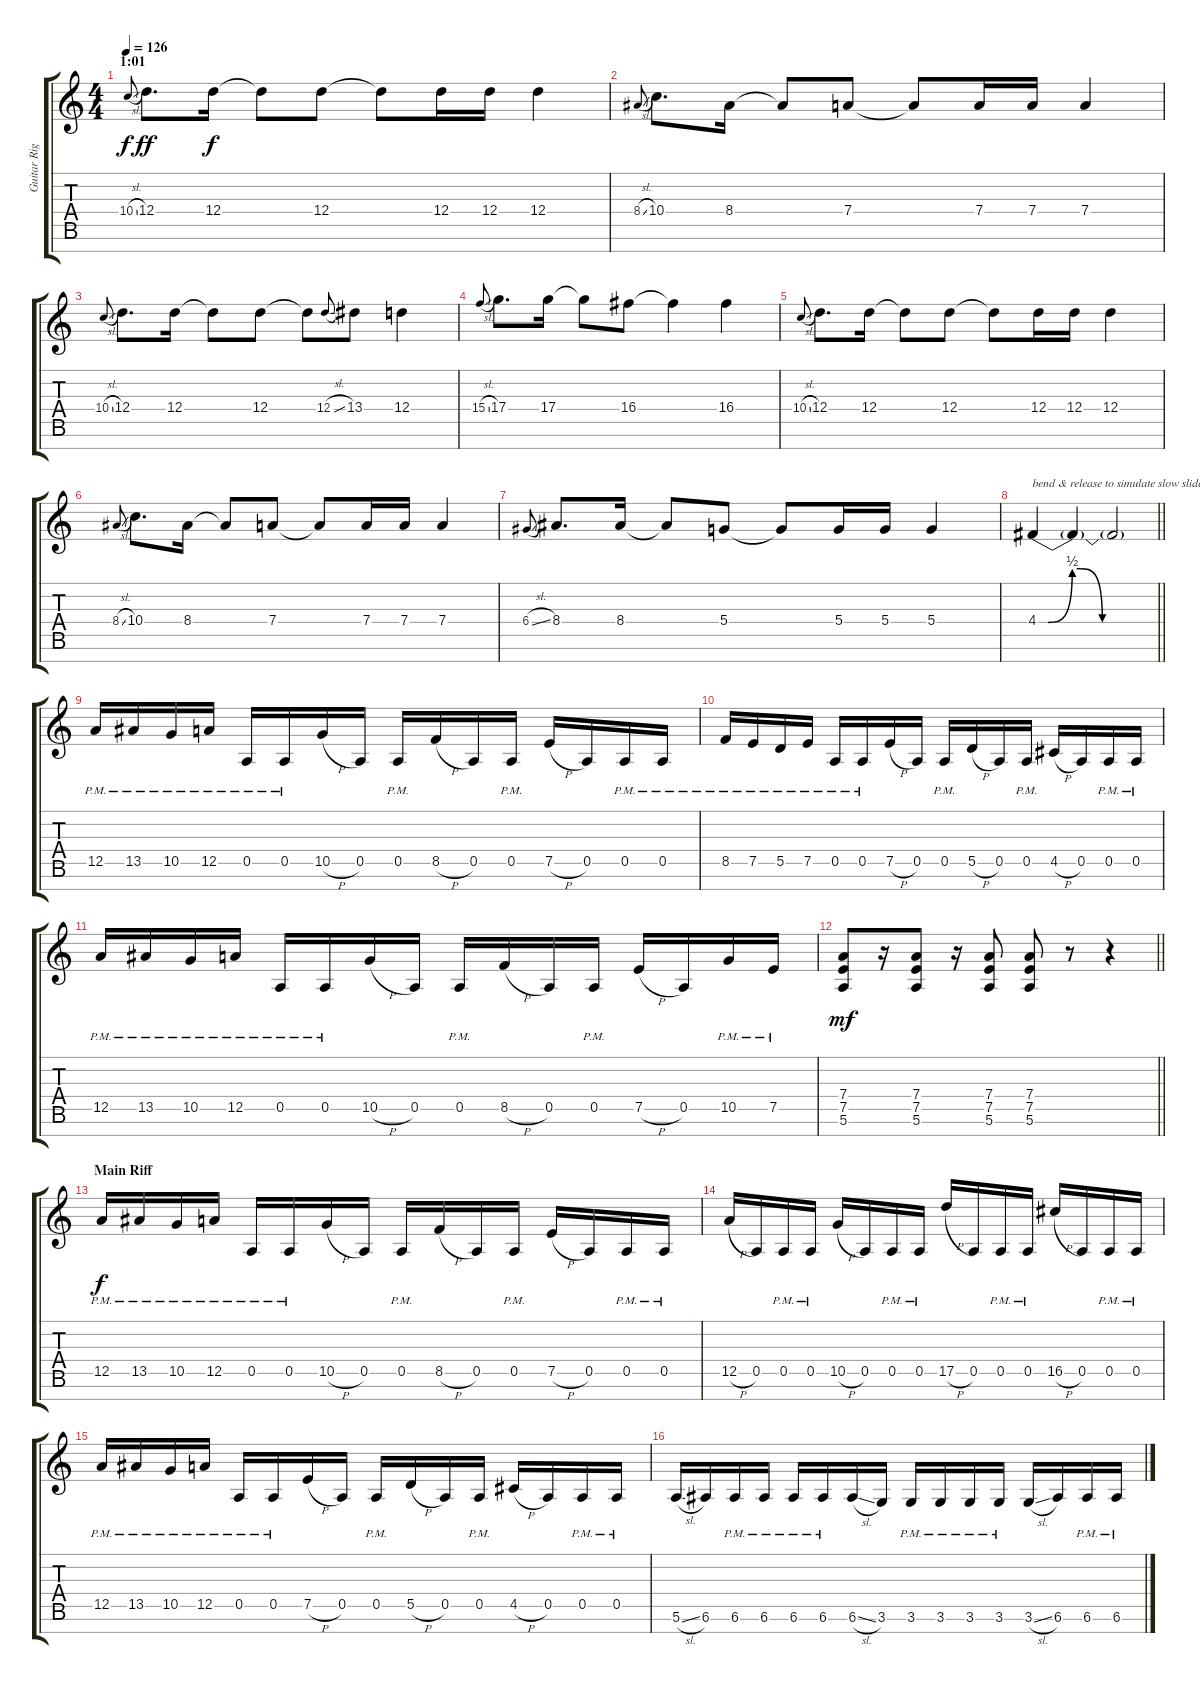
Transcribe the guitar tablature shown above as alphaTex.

\track ("Guitar Right" "Guitar Rig") {instrument distortionguitar}
\staff {score tabs}
\tuning (E4 B3 G3 D3 A2 E2 B1) {hide}
\ts (4 4)
\section ("" "1:01")
\tempo 126
\clef g2
\ks c
10.4{sl}.8{gr onbeat dy f} 12.4.8{d dy ff} 12.4.16{dy f} 12.4{t}.8 12.4.8 12.4{t}.8 12.4.16 12.4.16 12.4.4 |
8.4{sl}.8{gr onbeat} 10.4.8{d} 8.4.16 8.4{t}.8 7.4.8 7.4{t}.8 7.4.16 7.4.16 7.4.4 |
10.4{sl}.8{gr onbeat} 12.4.8{d} 12.4.16 12.4{t}.8 12.4.8 12.4{t}.8 12.4{sl}.8{gr onbeat} 13.4.8 12.4.4 |
15.4{sl}.8{gr onbeat} 17.4.8{d} 17.4.16 17.4{t}.8 16.4.8 16.4{t}.4 16.4.4 |
10.4{sl}.8{gr onbeat} 12.4.8{d} 12.4.16 12.4{t}.8 12.4.8 12.4{t}.8 12.4.16 12.4.16 12.4.4 |
8.4{sl}.8{gr onbeat} 10.4.8{d} 8.4.16 8.4{t}.8 7.4.8 7.4{t}.8 7.4.16 7.4.16 7.4.4 |
6.4{sl}.8{gr onbeat} 8.4.8{d} 8.4.16 8.4{t}.8 5.4.8 5.4{t}.8 5.4.16 5.4.16 5.4.4 |
\barLineRight lightlight
4.4{be (custom 0 0 5 0 17 2 21 2 32 0 60 0)}.4{txt "bend & release to simulate slow slide"} 4.4{t}.4 4.4{t}.2 |
\section ("" "")
12.5{pm}.16{volume 14} 13.5{pm}.16 10.5{pm}.16 12.5{pm}.16 0.5{pm}.16 0.5{pm}.16 10.5{h}.16 0.5.16 0.5{pm}.16 8.5{h}.16 0.5.16 0.5{pm}.16 7.5{h}.16 0.5.16 0.5{pm}.16 0.5{pm}.16 |
8.5{pm}.16 7.5{pm}.16 5.5{pm}.16 7.5{pm}.16 0.5{pm}.16 0.5{pm}.16 7.5{h}.16 0.5.16 0.5{pm}.16 5.5{h}.16 0.5.16 0.5{pm}.16 4.5{h}.16 0.5.16 0.5{pm}.16 0.5{pm}.16 |
12.5{pm}.16 13.5{pm}.16 10.5{pm}.16 12.5{pm}.16 0.5{pm}.16 0.5{pm}.16 10.5{h}.16 0.5.16 0.5{pm}.16 8.5{h}.16 0.5.16 0.5{pm}.16 7.5{h}.16 0.5.16 10.5{pm}.16 7.5{pm}.16 |
\barLineRight lightlight
(7.4 7.5 5.6).8{dy mf} r.16 (7.4 7.5 5.6).8 r.16 (7.4 7.5 5.6).8 (7.4 7.5 5.6).8 r.8 r.4 |
\section ("" "Main Riff")
12.5{pm}.16{dy f} 13.5{pm}.16 10.5{pm}.16 12.5{pm}.16 0.5{pm}.16 0.5{pm}.16 10.5{h}.16 0.5.16 0.5{pm}.16 8.5{h}.16 0.5.16 0.5{pm}.16 7.5{h}.16 0.5.16 0.5{pm}.16 0.5{pm}.16 |
12.5{h}.16 0.5.16 0.5{pm}.16 0.5{pm}.16 10.5{h}.16 0.5.16 0.5{pm}.16 0.5{pm}.16 17.5{h}.16 0.5.16 0.5{pm}.16 0.5{pm}.16 16.5{h}.16 0.5.16 0.5{pm}.16 0.5{pm}.16 |
12.5{pm}.16 13.5{pm}.16 10.5{pm}.16 12.5{pm}.16 0.5{pm}.16 0.5{pm}.16 7.5{h}.16 0.5.16 0.5{pm}.16 5.5{h}.16 0.5.16 0.5{pm}.16 4.5{h}.16 0.5.16 0.5{pm}.16 0.5{pm}.16 |
5.6{sl}.16 6.6.16 6.6{pm}.16 6.6{pm}.16 6.6{pm}.16 6.6{pm}.16 6.6{sl}.16 3.6.16 3.6{pm}.16 3.6{pm}.16 3.6{pm}.16 3.6{pm}.16 3.6{sl}.16 6.6.16 6.6{pm}.16 6.6{pm}.16
